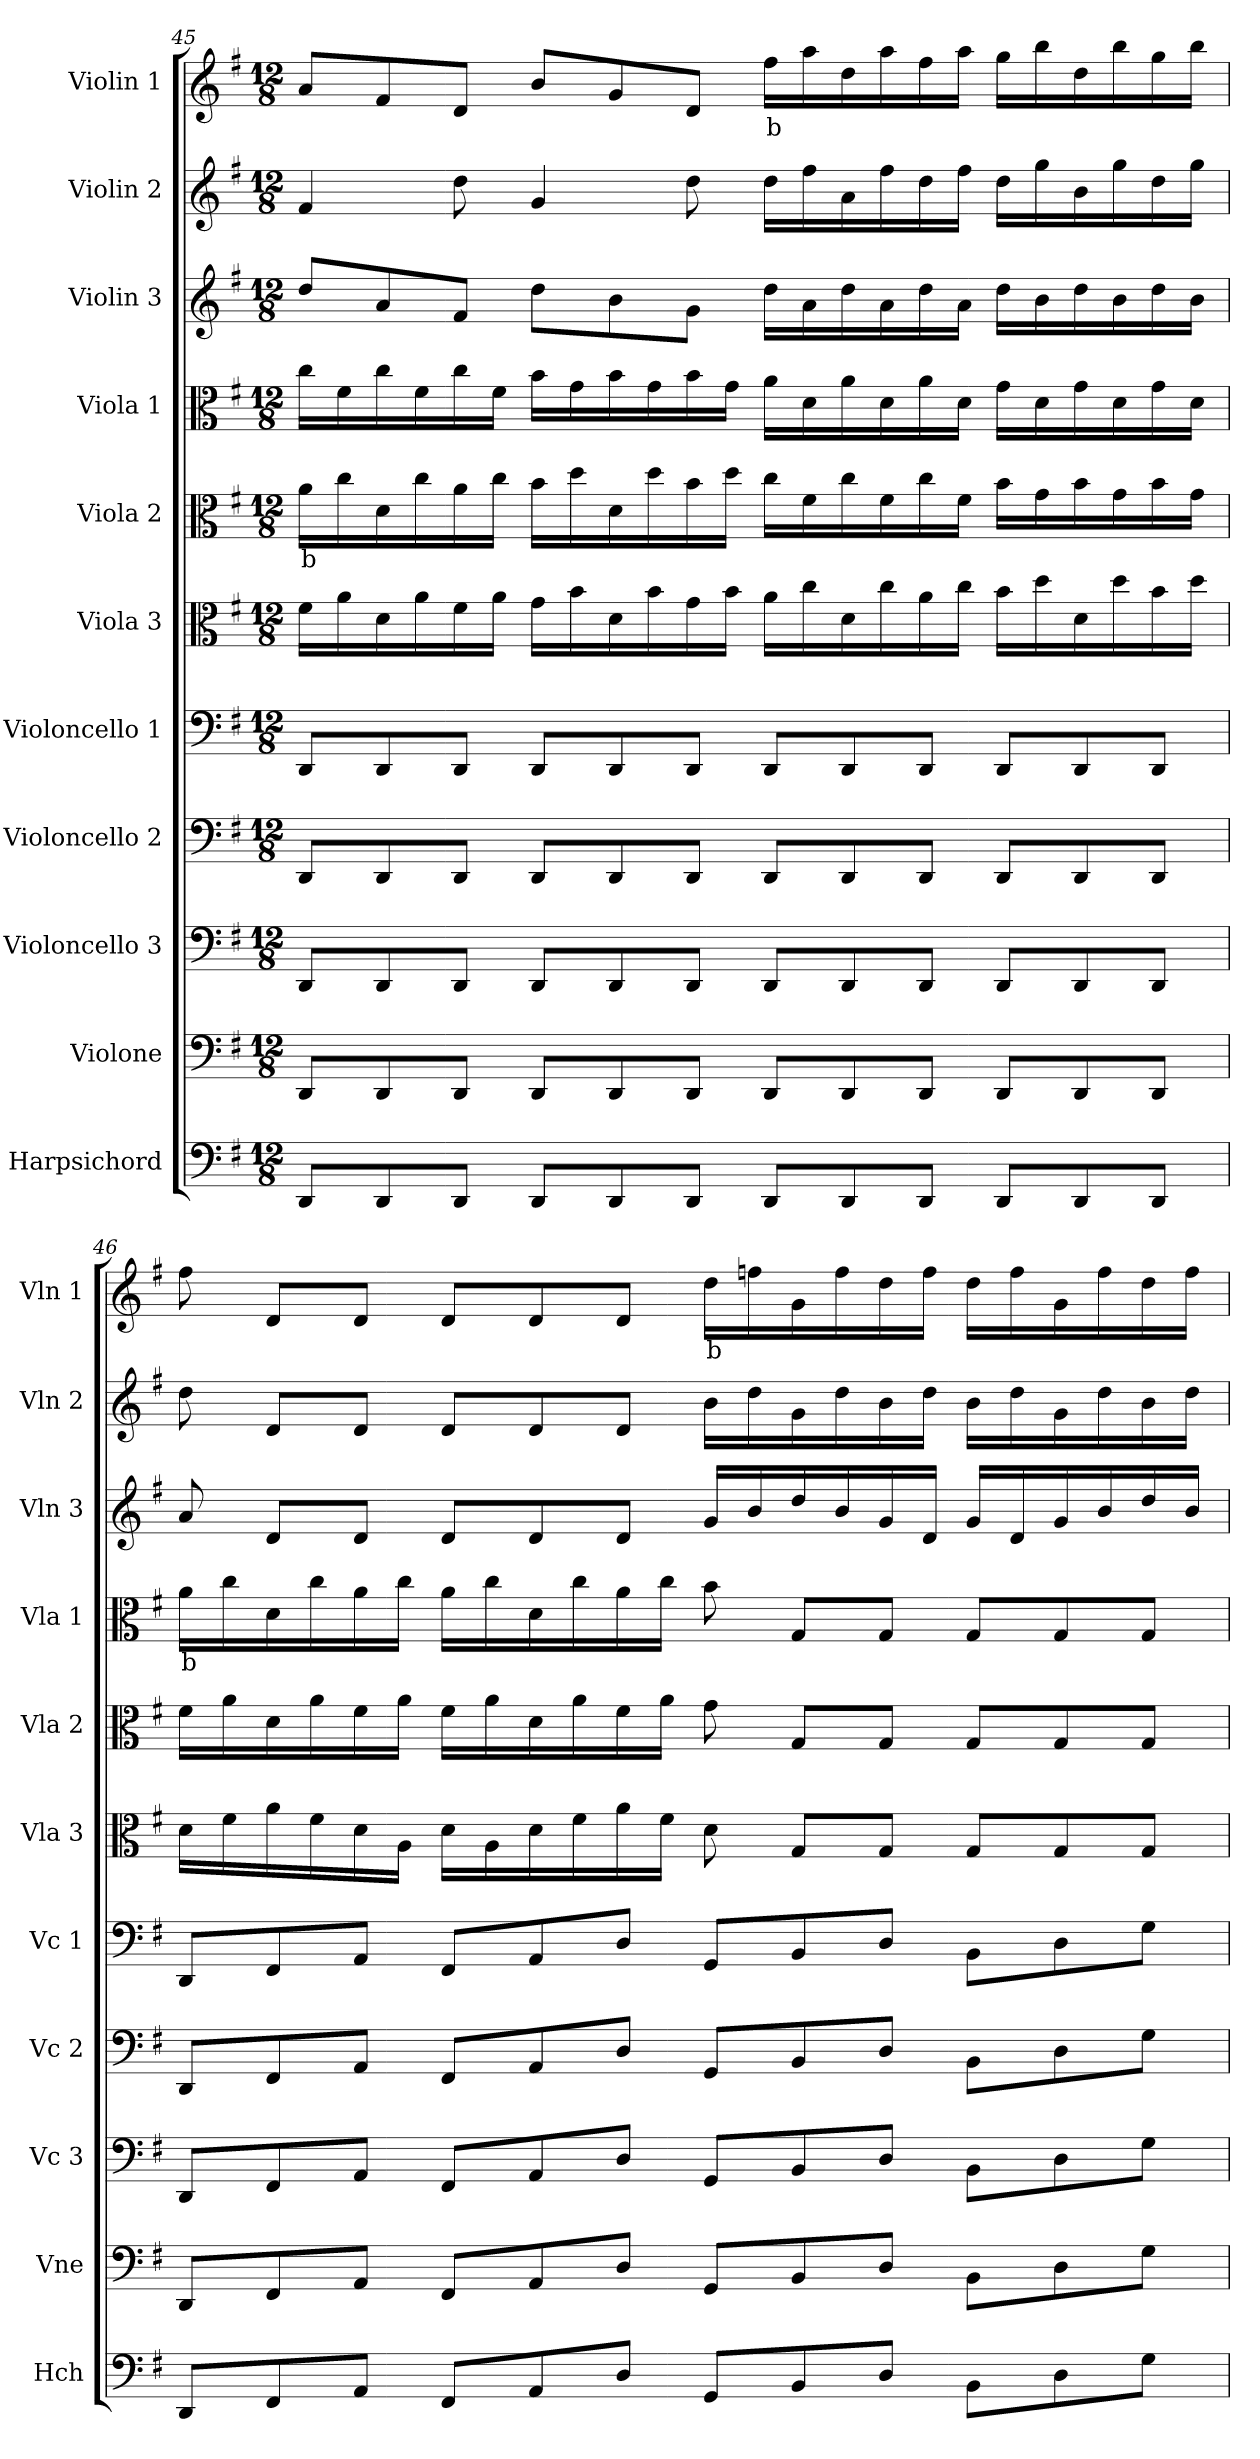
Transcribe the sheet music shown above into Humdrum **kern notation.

**kern	**kern	**kern	**kern	**kern	**kern	**kern	**text	**kern	**text	**kern	**kern	**kern	**text
*part11	*part10	*part9	*part8	*part7	*part6	*part5	*part5	*part4	*part4	*part3	*part2	*part1	*part1
*staff11	*staff10	*staff9	*staff8	*staff7	*staff6	*staff5	*staff5	*staff4	*staff4	*staff3	*staff2	*staff1	*staff1
*I"Harpsichord	*I"Violone	*I"Violoncello 3	*I"Violoncello 2	*I"Violoncello 1	*I"Viola 3	*I"Viola 2	*	*I"Viola 1	*	*I"Violin 3	*I"Violin 2	*I"Violin 1	*
*I'Hch	*I'Vne	*I'Vc 3	*I'Vc 2	*I'Vc 1	*I'Vla 3	*I'Vla 2	*	*I'Vla 1	*	*I'Vln 3	*I'Vln 2	*I'Vln 1	*
!!LO:PB:g=z
*clefF4	*clefF4	*clefF4	*clefF4	*clefF4	*clefC3	*clefC3	*	*clefC3	*	*clefG2	*clefG2	*clefG2	*
*	*ITrd7c12	*	*	*	*	*	*	*	*	*	*	*	*
*k[f#]	*k[f#]	*k[f#]	*k[f#]	*k[f#]	*k[f#]	*k[f#]	*	*k[f#]	*	*k[f#]	*k[f#]	*k[f#]	*
*M12/8	*M12/8	*M12/8	*M12/8	*M12/8	*M12/8	*M12/8	*	*M12/8	*	*M12/8	*M12/8	*M12/8	*
=45	=45	=45	=45	=45	=45	=45	=45	=45	=45	=45	=45	=45	=45
!	!	!	!	!	!	!	!LO:LY:b:color=#FF0000	!	!	!	!	!	!
8DD/L	8DDD/L	8DD/L	8DD/L	8DD/L	16f#\LL	16a\LL	b	16cc\LL	.	8dd/L	4f#/	8a/L	.
.	.	.	.	.	16a\	16cc\	.	16f#\	.	.	.	.	.
8DD/	8DDD/	8DD/	8DD/	8DD/	16d\	16d\	.	16cc\	.	8a/	.	8f#/	.
.	.	.	.	.	16a\	16cc\	.	16f#\	.	.	.	.	.
8DD/J	8DDD/J	8DD/J	8DD/J	8DD/J	16f#\	16a\	.	16cc\	.	8f#/J	8dd\	8d/J	.
.	.	.	.	.	16a\JJ	16cc\JJ	.	16f#\JJ	.	.	.	.	.
8DD/L	8DDD/L	8DD/L	8DD/L	8DD/L	16g\LL	16b\LL	.	16b\LL	.	8dd\L	4g/	8b/L	.
.	.	.	.	.	16b\	16dd\	.	16g\	.	.	.	.	.
8DD/	8DDD/	8DD/	8DD/	8DD/	16d\	16d\	.	16b\	.	8b\	.	8g/	.
.	.	.	.	.	16b\	16dd\	.	16g\	.	.	.	.	.
8DD/J	8DDD/J	8DD/J	8DD/J	8DD/J	16g\	16b\	.	16b\	.	8g\J	8dd\	8d/J	.
.	.	.	.	.	16b\JJ	16dd\JJ	.	16g\JJ	.	.	.	.	.
!	!	!	!	!	!	!	!	!	!	!	!	!	!LO:LY:b:color=#FF0000
8DD/L	8DDD/L	8DD/L	8DD/L	8DD/L	16a\LL	16cc\LL	.	16a\LL	.	16dd\LL	16dd\LL	16ff#\LL	b
.	.	.	.	.	16cc\	16f#\	.	16d\	.	16a\	16ff#\	16aa\	.
8DD/	8DDD/	8DD/	8DD/	8DD/	16d\	16cc\	.	16a\	.	16dd\	16a\	16dd\	.
.	.	.	.	.	16cc\	16f#\	.	16d\	.	16a\	16ff#\	16aa\	.
8DD/J	8DDD/J	8DD/J	8DD/J	8DD/J	16a\	16cc\	.	16a\	.	16dd\	16dd\	16ff#\	.
.	.	.	.	.	16cc\JJ	16f#\JJ	.	16d\JJ	.	16a\JJ	16ff#\JJ	16aa\JJ	.
8DD/L	8DDD/L	8DD/L	8DD/L	8DD/L	16b\LL	16b\LL	.	16g\LL	.	16dd\LL	16dd\LL	16gg\LL	.
.	.	.	.	.	16dd\	16g\	.	16d\	.	16b\	16gg\	16bb\	.
8DD/	8DDD/	8DD/	8DD/	8DD/	16d\	16b\	.	16g\	.	16dd\	16b\	16dd\	.
.	.	.	.	.	16dd\	16g\	.	16d\	.	16b\	16gg\	16bb\	.
8DD/J	8DDD/J	8DD/J	8DD/J	8DD/J	16b\	16b\	.	16g\	.	16dd\	16dd\	16gg\	.
.	.	.	.	.	16dd\JJ	16g\JJ	.	16d\JJ	.	16b\JJ	16gg\JJ	16bb\JJ	.
=46	=46	=46	=46	=46	=46	=46	=46	=46	=46	=46	=46	=46	=46
!	!	!	!	!	!	!	!	!	!LO:LY:b:color=#FF0000	!	!	!	!
8DD/L	8DDD/L	8DD/L	8DD/L	8DD/L	16d\LL	16f#\LL	.	16a\LL	b	8a/	8dd\	8ff#\	.
.	.	.	.	.	16f#\	16a\	.	16cc\	.	.	.	.	.
8FF#/	8FFF#/	8FF#/	8FF#/	8FF#/	16a\	16d\	.	16d\	.	8d/L	8d/L	8d/L	.
.	.	.	.	.	16f#\	16a\	.	16cc\	.	.	.	.	.
8AA/J	8AAA/J	8AA/J	8AA/J	8AA/J	16d\	16f#\	.	16a\	.	8d/J	8d/J	8d/J	.
.	.	.	.	.	16A\JJ	16a\JJ	.	16cc\JJ	.	.	.	.	.
8FF#/L	8FFF#/L	8FF#/L	8FF#/L	8FF#/L	16d\LL	16f#\LL	.	16a\LL	.	8d/L	8d/L	8d/L	.
.	.	.	.	.	16A\	16a\	.	16cc\	.	.	.	.	.
8AA/	8AAA/	8AA/	8AA/	8AA/	16d\	16d\	.	16d\	.	8d/	8d/	8d/	.
.	.	.	.	.	16f#\	16a\	.	16cc\	.	.	.	.	.
8D/J	8DD/J	8D/J	8D/J	8D/J	16a\	16f#\	.	16a\	.	8d/J	8d/J	8d/J	.
.	.	.	.	.	16f#\JJ	16a\JJ	.	16cc\JJ	.	.	.	.	.
!	!	!	!	!	!	!	!	!	!	!	!	!	!LO:LY:b:color=#FF0000
8GG/L	8GGG/L	8GG/L	8GG/L	8GG/L	8d\	8g\	.	8b\	.	16g/LL	16b\LL	16dd\LL	b
.	.	.	.	.	.	.	.	.	.	16b/	16dd\	16ffn\	.
8BB/	8BBB/	8BB/	8BB/	8BB/	8G/L	8G/L	.	8G/L	.	16dd/	16g\	16g\	.
.	.	.	.	.	.	.	.	.	.	16b/	16dd\	16ff\	.
8D/J	8DD/J	8D/J	8D/J	8D/J	8G/J	8G/J	.	8G/J	.	16g/	16b\	16dd\	.
.	.	.	.	.	.	.	.	.	.	16d/JJ	16dd\JJ	16ff\JJ	.
8BB\L	8BBB\L	8BB\L	8BB\L	8BB\L	8G/L	8G/L	.	8G/L	.	16g/LL	16b\LL	16dd\LL	.
.	.	.	.	.	.	.	.	.	.	16d/	16dd\	16ff\	.
8D\	8DD\	8D\	8D\	8D\	8G/	8G/	.	8G/	.	16g/	16g\	16g\	.
.	.	.	.	.	.	.	.	.	.	16b/	16dd\	16ff\	.
8G\J	8GG\J	8G\J	8G\J	8G\J	8G/J	8G/J	.	8G/J	.	16dd/	16b\	16dd\	.
.	.	.	.	.	.	.	.	.	.	16b/JJ	16dd\JJ	16ff\JJ	.
=	=	=	=	=	=	=	=	=	=	=	=	=	=
*-	*-	*-	*-	*-	*-	*-	*-	*-	*-	*-	*-	*-	*-
